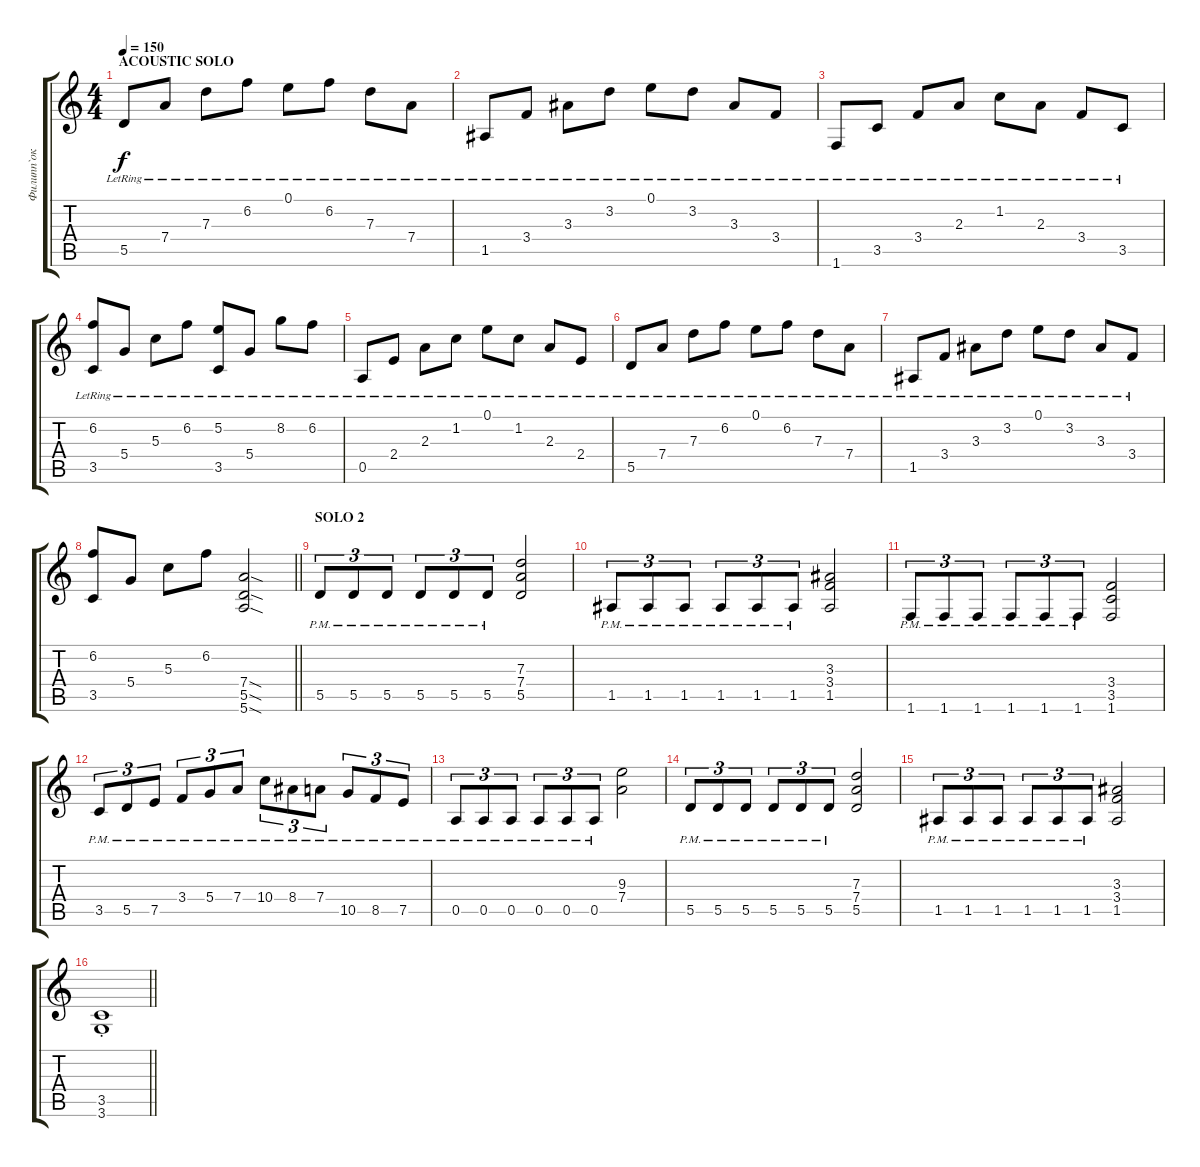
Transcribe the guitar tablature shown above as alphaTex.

\track ("Филипп`ок :)" "Филипп`ок ") {instrument distortionguitar}
\staff {score tabs}
\tuning (E4 B3 G3 D3 A2 E2) {hide}
\ts (4 4)
\section ("" "ACOUSTIC SOLO")
\tempo 150
\clef g2
\ks c
5.5{lr}.8{dy f volume 16 instrument acousticguitarsteel} 7.4{lr}.8 7.3{lr}.8 6.2{lr}.8 0.1{lr}.8 6.2{lr}.8 7.3{lr}.8 7.4{lr}.8 |
1.5{lr}.8 3.4{lr}.8 3.3{lr}.8 3.2{lr}.8 0.1{lr}.8 3.2{lr}.8 3.3{lr}.8 3.4{lr}.8 |
1.6{lr}.8 3.5{lr}.8 3.4{lr}.8 2.3{lr}.8 1.2{lr}.8 2.3{lr}.8 3.4{lr}.8 3.5{lr}.8 |
(6.2{lr} 3.5{lr}).8 5.4{lr}.8 5.3{lr}.8 6.2{lr}.8 (5.2{lr} 3.5{lr}).8 5.4{lr}.8 8.2{lr}.8 6.2{lr}.8 |
0.5{lr}.8 2.4{lr}.8 2.3{lr}.8 1.2{lr}.8 0.1{lr}.8 1.2{lr}.8 2.3{lr}.8 2.4{lr}.8 |
5.5{lr}.8 7.4{lr}.8 7.3{lr}.8 6.2{lr}.8 0.1{lr}.8 6.2{lr}.8 7.3{lr}.8 7.4{lr}.8 |
1.5{lr}.8 3.4{lr}.8 3.3{lr}.8 3.2{lr}.8 0.1{lr}.8 3.2{lr}.8 3.3{lr}.8 3.4{lr}.8 |
\barLineRight lightlight
(6.2 3.5).8 5.4.8 5.3.8 6.2.8 (7.4{sod} 5.5{sod} 5.6{sod}).2{instrument distortionguitar} |
\section ("" "SOLO 2")
5.5{pm}.8{tu (3 2) instrument distortionguitar} 5.5{pm}.8{tu (3 2)} 5.5{pm}.8{tu (3 2)} 5.5{pm}.8{tu (3 2)} 5.5{pm}.8{tu (3 2)} 5.5{pm}.8{tu (3 2)} (7.3 7.4 5.5).2 |
1.5{pm}.8{tu (3 2) instrument distortionguitar} 1.5{pm}.8{tu (3 2)} 1.5{pm}.8{tu (3 2)} 1.5{pm}.8{tu (3 2)} 1.5{pm}.8{tu (3 2)} 1.5{pm}.8{tu (3 2)} (3.3 3.4 1.5).2 |
1.6{pm}.8{tu (3 2)} 1.6{pm}.8{tu (3 2)} 1.6{pm}.8{tu (3 2)} 1.6{pm}.8{tu (3 2)} 1.6{pm}.8{tu (3 2)} 1.6{pm}.8{tu (3 2)} (3.4 3.5 1.6).2 |
3.5{pm}.8{tu (3 2)} 5.5{pm}.8{tu (3 2)} 7.5{pm}.8{tu (3 2)} 3.4{pm}.8{tu (3 2)} 5.4{pm}.8{tu (3 2)} 7.4{pm}.8{tu (3 2)} 10.4{pm}.8{tu (3 2)} 8.4{pm}.8{tu (3 2)} 7.4{pm}.8{tu (3 2)} 10.5{pm}.8{tu (3 2)} 8.5{pm}.8{tu (3 2)} 7.5{pm}.8{tu (3 2)} |
0.5{pm}.8{tu (3 2) instrument distortionguitar} 0.5{pm}.8{tu (3 2)} 0.5{pm}.8{tu (3 2)} 0.5{pm}.8{tu (3 2)} 0.5{pm}.8{tu (3 2)} 0.5{pm}.8{tu (3 2)} (9.3 7.4).2 |
5.5{pm}.8{tu (3 2) instrument distortionguitar} 5.5{pm}.8{tu (3 2)} 5.5{pm}.8{tu (3 2)} 5.5{pm}.8{tu (3 2)} 5.5{pm}.8{tu (3 2)} 5.5{pm}.8{tu (3 2)} (7.3 7.4 5.5).2 |
1.5{pm}.8{tu (3 2) instrument distortionguitar} 1.5{pm}.8{tu (3 2)} 1.5{pm}.8{tu (3 2)} 1.5{pm}.8{tu (3 2)} 1.5{pm}.8{tu (3 2)} 1.5{pm}.8{tu (3 2)} (3.3 3.4 1.5).2 |
\barLineRight lightlight
(3.5{st} 3.6{st}).1
